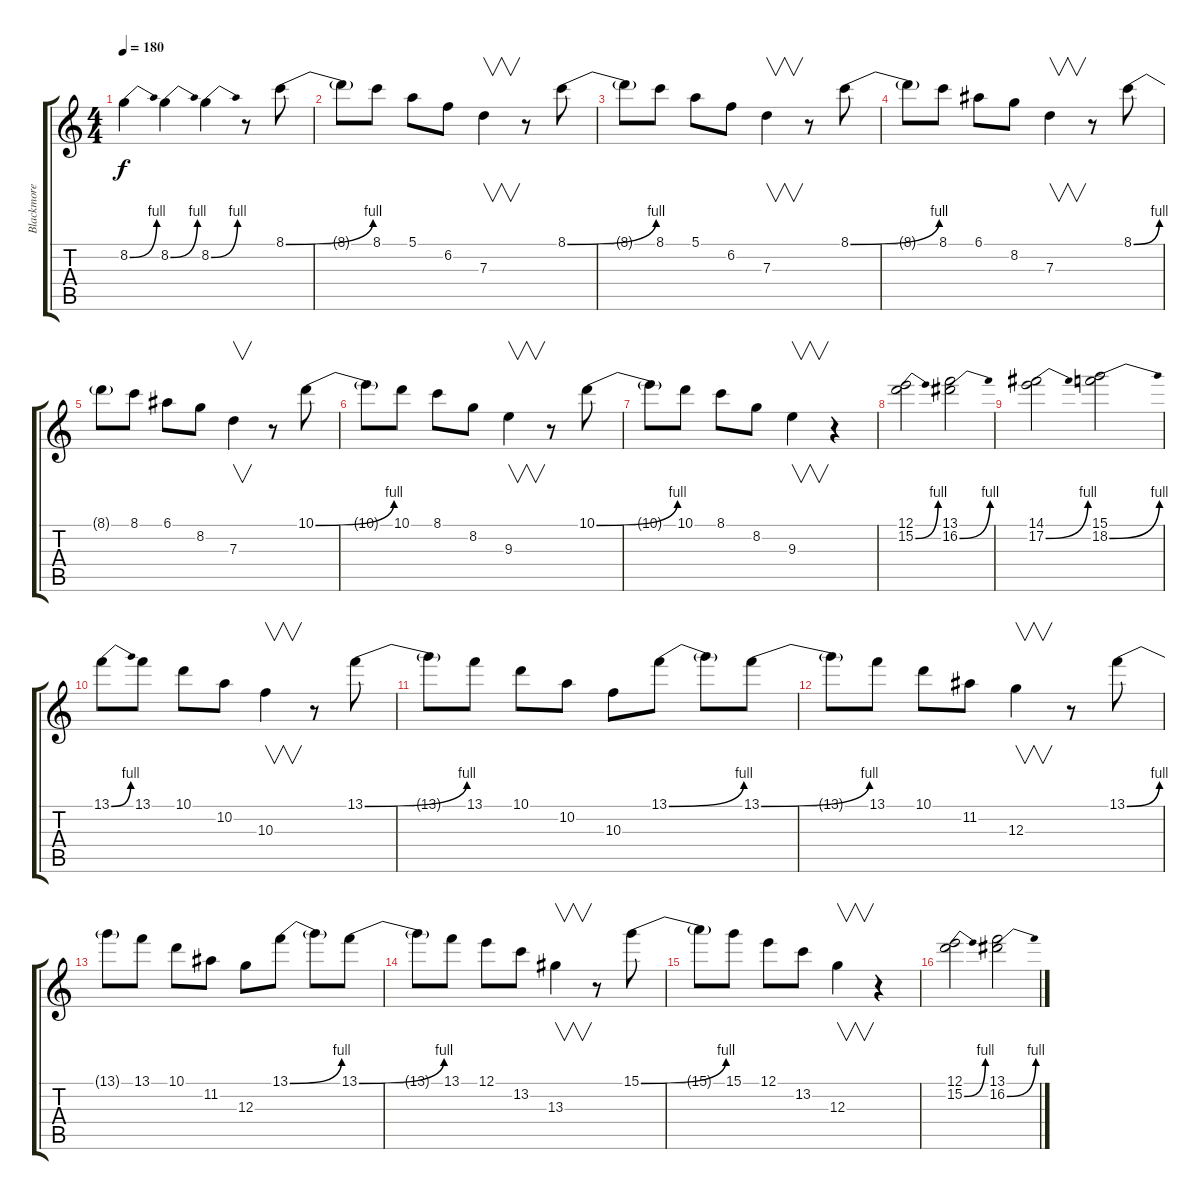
\track ("Blackmore 2" "Blackmore ") {instrument overdrivenguitar}
\staff {score tabs}
\tuning (E4 B3 G3 D3 A2 E2) {hide}
\ts (4 4)
\tempo 180
\clef g2
\ks c
8.2{be (bend 0 0 60 4)}.4{dy f} 8.2{be (bend 0 0 60 4)}.4 8.2{be (bend 0 0 60 4)}.4 r.8 8.1{be (bend 0 0 60 4)}.8 |
8.1{t}.8 8.1.8 5.1.8 6.2.8 7.3.4{v} r.8 8.1{be (bend 0 0 60 4)}.8 |
8.1{t}.8 8.1.8 5.1.8 6.2.8 7.3.4{v} r.8 8.1{be (bend 0 0 60 4)}.8 |
8.1{t}.8 8.1.8 6.1.8 8.2.8 7.3.4{v} r.8 8.1{be (bend 0 0 60 4)}.8 |
8.1{t}.8 8.1.8 6.1.8 8.2.8 7.3.4{v} r.8 10.1{be (bend 0 0 60 4)}.8 |
10.1{t}.8 10.1.8 8.1.8 8.2.8 9.3.4{v} r.8 10.1{be (bend 0 0 60 4)}.8 |
10.1{t}.8 10.1.8 8.1.8 8.2.8 9.3.4{v} r.4 |
(12.1 15.2{be (bend 0 0 60 4)}).2 (13.1 16.2{be (bend 0 0 60 4)}).2 |
(14.1 17.2{be (bend 0 0 60 4)}).2 (15.1 18.2{be (bend 0 0 60 4)}).2 |
13.1{be (bend 0 0 60 4)}.8 13.1.8 10.1.8 10.2.8 10.3.4{v} r.8 13.1{be (bend 0 0 60 4)}.8 |
13.1{t}.8 13.1.8 10.1.8 10.2.8 10.3.8 13.1{be (bend 0 0 60 4)}.8 13.1{t}.8 13.1{be (bend 0 0 60 4)}.8 |
13.1{t}.8 13.1.8 10.1.8 11.2.8 12.3.4{v} r.8 13.1{be (bend 0 0 60 4)}.8 |
13.1{t}.8 13.1.8 10.1.8 11.2.8 12.3.8 13.1{be (bend 0 0 60 4)}.8 13.1{t}.8 13.1{be (bend 0 0 60 4)}.8 |
13.1{t}.8 13.1.8 12.1.8 13.2.8 13.3.4{v} r.8 15.1{be (bend 0 0 60 4)}.8 |
15.1{t}.8 15.1.8 12.1.8 13.2.8 12.3.4{v} r.4 |
(12.1 15.2{be (bend 0 0 60 4)}).2 (13.1 16.2{be (bend 0 0 60 4)}).2
